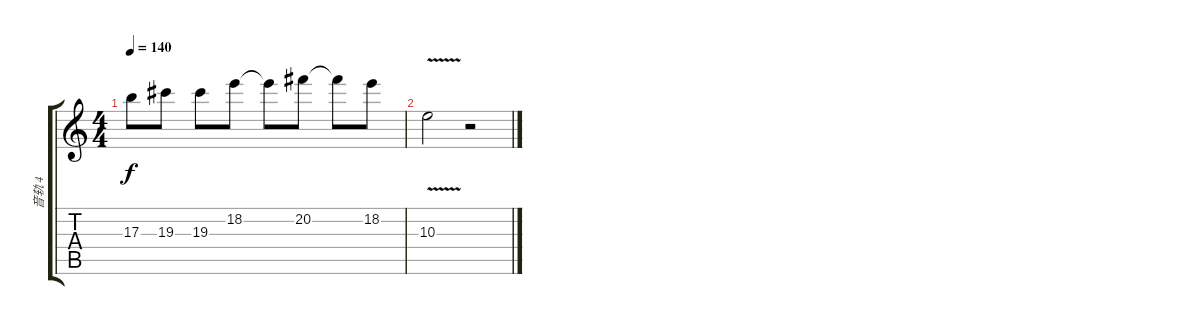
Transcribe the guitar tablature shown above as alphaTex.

\track ("音轨 4" "音轨 4") {instrument distortionguitar}
\staff {score tabs}
\tuning (Eb4 Bb3 Gb3 Db3 Ab2 Eb2) {hide}
\ts (4 4)
\tempo 140
\clef g2
\ks c
17.3.8{dy f} 19.3.8 19.3.8 18.2.8 18.2{t}.8 20.2.8 20.2{t}.8 18.2.8 |
10.3{v}.2 r.2
